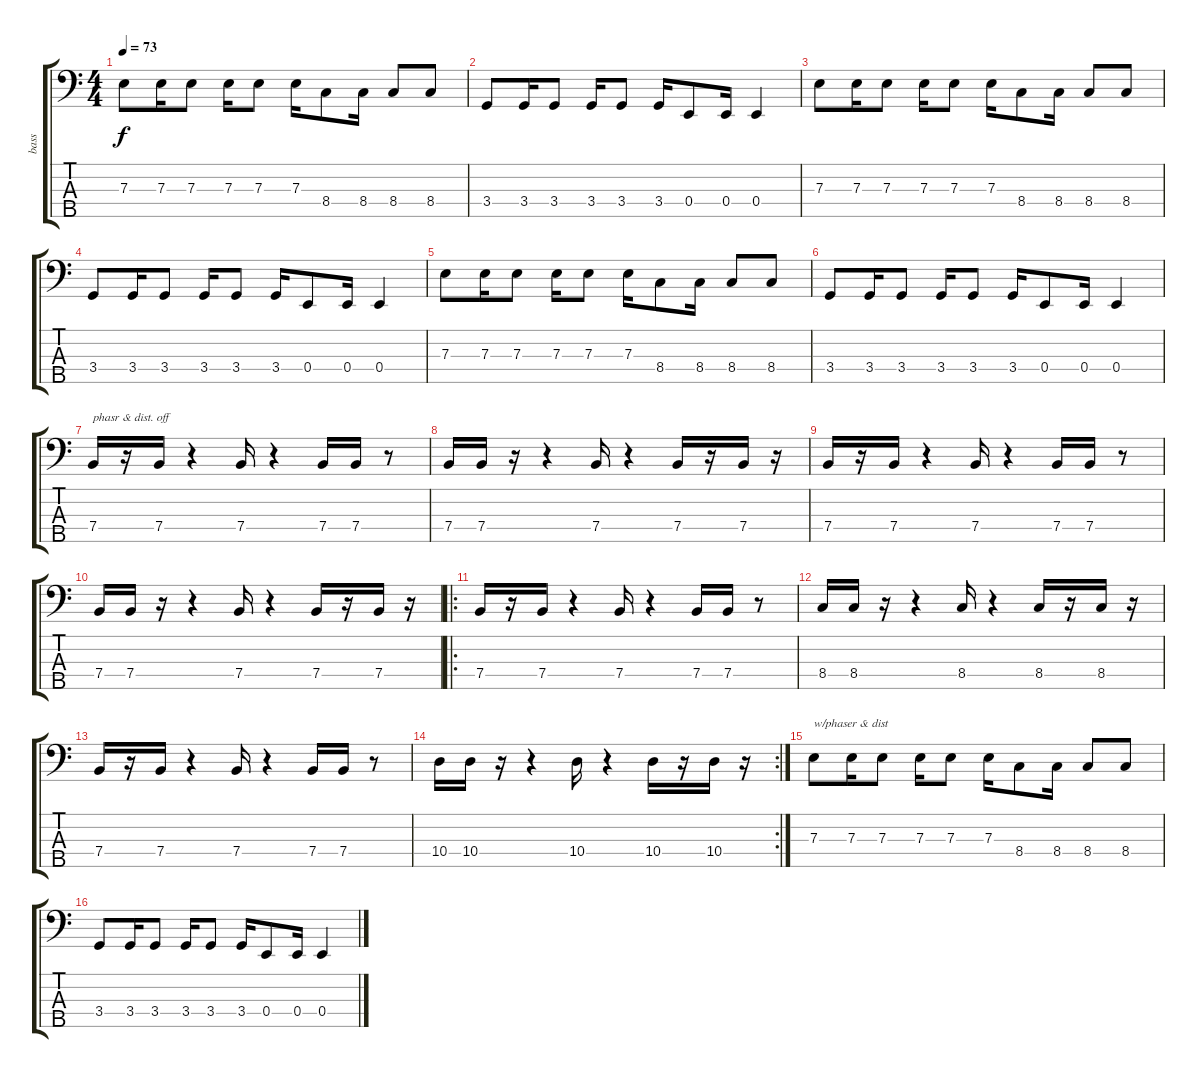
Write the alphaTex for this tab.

\track ("bass" "bass") {instrument electricbassfinger}
\staff {score tabs}
\tuning (G2 D2 A1 E1 B0) {hide}
\ts (4 4)
\tempo 73
\clef f4
\ks c
7.3.8{dy f} 7.3.16 7.3.8 7.3.16 7.3.8 7.3.16 8.4.8 8.4.16 8.4.8 8.4.8 |
3.4.8 3.4.16 3.4.8 3.4.16 3.4.8 3.4.16 0.4.8 0.4.16 0.4.4 |
7.3.8 7.3.16 7.3.8 7.3.16 7.3.8 7.3.16 8.4.8 8.4.16 8.4.8 8.4.8 |
3.4.8 3.4.16 3.4.8 3.4.16 3.4.8 3.4.16 0.4.8 0.4.16 0.4.4 |
7.3.8 7.3.16 7.3.8 7.3.16 7.3.8 7.3.16 8.4.8 8.4.16 8.4.8 8.4.8 |
3.4.8 3.4.16 3.4.8 3.4.16 3.4.8 3.4.16 0.4.8 0.4.16 0.4.4 |
7.4.16{txt "phasr & dist. off" instrument electricbassfinger} r.16 7.4.16 r.4 7.4.16 r.4 7.4.16 7.4.16 r.8 |
7.4.16 7.4.16 r.16 r.4 7.4.16 r.4 7.4.16 r.16 7.4.16 r.16 |
7.4.16 r.16 7.4.16 r.4 7.4.16 r.4 7.4.16 7.4.16 r.8 |
7.4.16 7.4.16 r.16 r.4 7.4.16 r.4 7.4.16 r.16 7.4.16 r.16 |
\ro
7.4.16 r.16 7.4.16 r.4 7.4.16 r.4 7.4.16 7.4.16 r.8 |
8.4.16 8.4.16 r.16 r.4 8.4.16 r.4 8.4.16 r.16 8.4.16 r.16 |
7.4.16 r.16 7.4.16 r.4 7.4.16 r.4 7.4.16 7.4.16 r.8 |
\rc 2
10.4.16 10.4.16 r.16 r.4 10.4.16 r.4 10.4.16 r.16 10.4.16 r.16 |
7.3.8{txt "w/phaser & dist" instrument lead8bassandlead} 7.3.16 7.3.8 7.3.16 7.3.8 7.3.16 8.4.8 8.4.16 8.4.8 8.4.8 |
3.4.8 3.4.16 3.4.8 3.4.16 3.4.8 3.4.16 0.4.8 0.4.16 0.4.4
